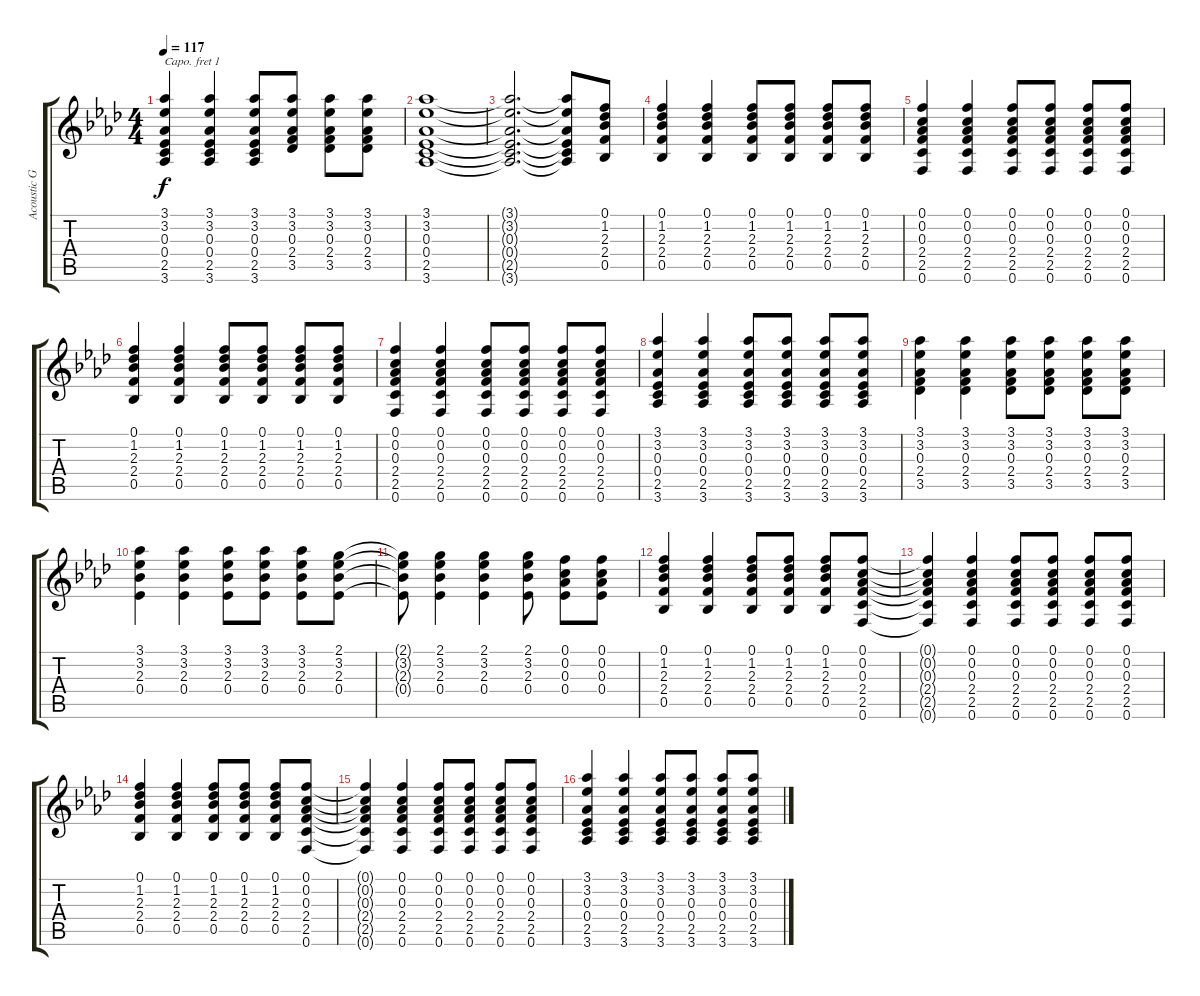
\track ("Acoustic Guitar 1" "Acoustic G") {instrument acousticguitarsteel}
\staff {score tabs}
\capo 1
\tuning (E4 B3 G3 D3 A2 E2) {hide}
\ts (4 4)
\tempo 117
\clef g2
\ks ab
(3.1 3.2 0.3 0.4 2.5 3.6).4{dy f} (3.1 3.2 0.3 0.4 2.5 3.6).4 (3.1 3.2 0.3 0.4 2.5 3.6).8 (3.1 3.2 0.3 2.4 3.5).8 (3.1 3.2 0.3 2.4 3.5).8 (3.1 3.2 0.3 2.4 3.5).8 |
(3.1 3.2 0.3 0.4 2.5 3.6).1 |
(3.1{t} 3.2{t} 0.3{t} 0.4{t} 2.5{t} 3.6{t}).2{d} (3.1{t} 3.2{t} 0.3{t} 0.4{t} 2.5{t} 3.6{t}).8 (0.1 1.2 2.3 2.4 0.5).8 |
(0.1 1.2 2.3 2.4 0.5).4 (0.1 1.2 2.3 2.4 0.5).4 (0.1 1.2 2.3 2.4 0.5).8 (0.1 1.2 2.3 2.4 0.5).8 (0.1 1.2 2.3 2.4 0.5).8 (0.1 1.2 2.3 2.4 0.5).8 |
(0.1 0.2 0.3 2.4 2.5 0.6).4 (0.1 0.2 0.3 2.4 2.5 0.6).4 (0.1 0.2 0.3 2.4 2.5 0.6).8 (0.1 0.2 0.3 2.4 2.5 0.6).8 (0.1 0.2 0.3 2.4 2.5 0.6).8 (0.1 0.2 0.3 2.4 2.5 0.6).8 |
(0.1 1.2 2.3 2.4 0.5).4 (0.1 1.2 2.3 2.4 0.5).4 (0.1 1.2 2.3 2.4 0.5).8 (0.1 1.2 2.3 2.4 0.5).8 (0.1 1.2 2.3 2.4 0.5).8 (0.1 1.2 2.3 2.4 0.5).8 |
(0.1 0.2 0.3 2.4 2.5 0.6).4 (0.1 0.2 0.3 2.4 2.5 0.6).4 (0.1 0.2 0.3 2.4 2.5 0.6).8 (0.1 0.2 0.3 2.4 2.5 0.6).8 (0.1 0.2 0.3 2.4 2.5 0.6).8 (0.1 0.2 0.3 2.4 2.5 0.6).8 |
(3.1 3.2 0.3 0.4 2.5 3.6).4 (3.1 3.2 0.3 0.4 2.5 3.6).4 (3.1 3.2 0.3 0.4 2.5 3.6).8 (3.1 3.2 0.3 0.4 2.5 3.6).8 (3.1 3.2 0.3 0.4 2.5 3.6).8 (3.1 3.2 0.3 0.4 2.5 3.6).8 |
(3.1 3.2 0.3 2.4 3.5).4 (3.1 3.2 0.3 2.4 3.5).4 (3.1 3.2 0.3 2.4 3.5).8 (3.1 3.2 0.3 2.4 3.5).8 (3.1 3.2 0.3 2.4 3.5).8 (3.1 3.2 0.3 2.4 3.5).8 |
(3.1 3.2 2.3 0.4).4 (3.1 3.2 2.3 0.4).4 (3.1 3.2 2.3 0.4).8 (3.1 3.2 2.3 0.4).8 (3.1 3.2 2.3 0.4).8 (2.1 3.2 2.3 0.4).8 |
(2.1{t} 3.2{t} 2.3{t} 0.4{t}).8 (2.1 3.2 2.3 0.4).4 (2.1 3.2 2.3 0.4).4 (2.1 3.2 2.3 0.4).8 (0.1 0.2 0.3 0.4).8 (0.1 0.2 0.3 0.4).8 |
(0.1 1.2 2.3 2.4 0.5).4 (0.1 1.2 2.3 2.4 0.5).4 (0.1 1.2 2.3 2.4 0.5).8 (0.1 1.2 2.3 2.4 0.5).8 (0.1 1.2 2.3 2.4 0.5).8 (0.1 0.2 0.3 2.4 2.5 0.6).8 |
(0.1{t} 0.2{t} 0.3{t} 2.4{t} 2.5{t} 0.6{t}).4 (0.1 0.2 0.3 2.4 2.5 0.6).4 (0.1 0.2 0.3 2.4 2.5 0.6).8 (0.1 0.2 0.3 2.4 2.5 0.6).8 (0.1 0.2 0.3 2.4 2.5 0.6).8 (0.1 0.2 0.3 2.4 2.5 0.6).8 |
(0.1 1.2 2.3 2.4 0.5).4 (0.1 1.2 2.3 2.4 0.5).4 (0.1 1.2 2.3 2.4 0.5).8 (0.1 1.2 2.3 2.4 0.5).8 (0.1 1.2 2.3 2.4 0.5).8 (0.1 0.2 0.3 2.4 2.5 0.6).8 |
(0.1{t} 0.2{t} 0.3{t} 2.4{t} 2.5{t} 0.6{t}).4 (0.1 0.2 0.3 2.4 2.5 0.6).4 (0.1 0.2 0.3 2.4 2.5 0.6).8 (0.1 0.2 0.3 2.4 2.5 0.6).8 (0.1 0.2 0.3 2.4 2.5 0.6).8 (0.1 0.2 0.3 2.4 2.5 0.6).8 |
(3.1 3.2 0.3 0.4 2.5 3.6).4 (3.1 3.2 0.3 0.4 2.5 3.6).4 (3.1 3.2 0.3 0.4 2.5 3.6).8 (3.1 3.2 0.3 0.4 2.5 3.6).8 (3.1 3.2 0.3 0.4 2.5 3.6).8 (3.1 3.2 0.3 0.4 2.5 3.6).8
